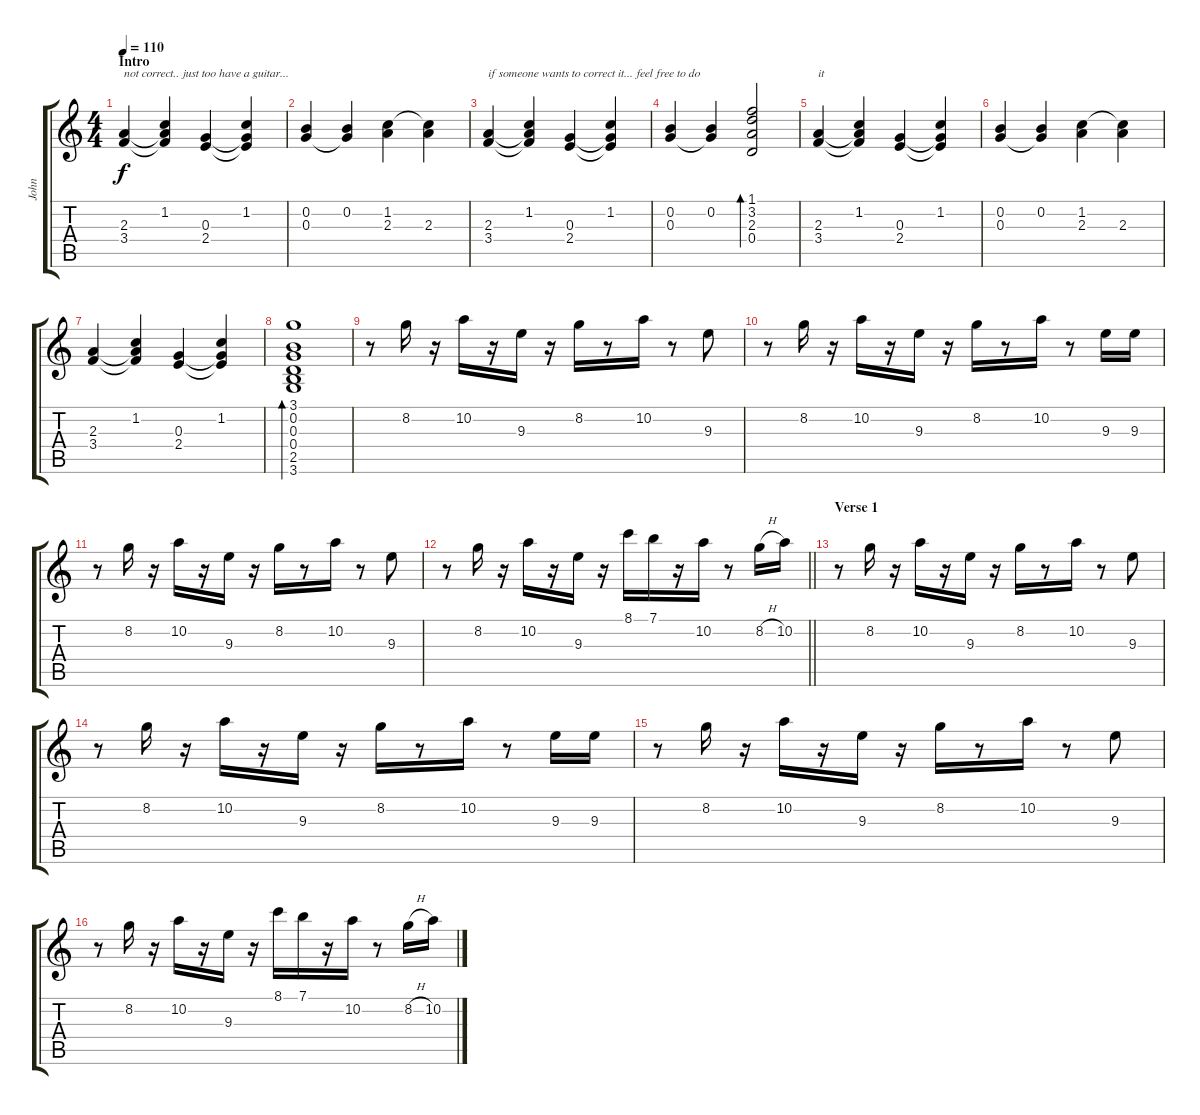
\track ("John" "John") {instrument electricguitarjazz}
\staff {score tabs}
\tuning (E4 B3 G3 D3 A2 E2) {hide}
\ts (4 4)
\section ("" "Intro")
\tempo 110
\clef g2
\ks c
(2.3 3.4).4{txt "not correct.. just too have a guitar... " dy f instrument electricguitarjazz} (1.2 2.3{t} 3.4{t}).4 (0.3 2.4).4 (1.2 0.3{t} 2.4{t}).4 |
(0.2 0.3).4 (0.2 0.3{t}).4 (1.2 2.3).4 (1.2{t} 2.3).4 |
(2.3 3.4).4{txt "if someone wants to correct it... feel free to do "} (1.2 2.3{t} 3.4{t}).4 (0.3 2.4).4 (1.2 0.3{t} 2.4{t}).4 |
(0.2 0.3).4 (0.2 0.3{t}).4 (1.1 3.2 2.3 0.4).2{bd 60} |
(2.3 3.4).4{txt "it"} (1.2 2.3{t} 3.4{t}).4 (0.3 2.4).4 (1.2 0.3{t} 2.4{t}).4 |
(0.2 0.3).4 (0.2 0.3{t}).4 (1.2 2.3).4 (1.2{t} 2.3).4 |
(2.3 3.4).4 (1.2 2.3{t} 3.4{t}).4 (0.3 2.4).4 (1.2 0.3{t} 2.4{t}).4 |
(3.1 0.2 0.3 0.4 2.5 3.6).1{bd 60} |
r.8 8.2.16 r.16 10.2.16 r.16 9.3.16 r.16 8.2.16 r.8 10.2.16 r.8 9.3.8 |
r.8 8.2.16 r.16 10.2.16 r.16 9.3.16 r.16 8.2.16 r.8 10.2.16 r.8 9.3.16 9.3.16 |
r.8 8.2.16 r.16 10.2.16 r.16 9.3.16 r.16 8.2.16 r.8 10.2.16 r.8 9.3.8 |
\barLineRight lightlight
r.8 8.2.16 r.16 10.2.16 r.16 9.3.16 r.16 8.1.16 7.1.16 r.16 10.2.16 r.8 8.2{h}.16 10.2.16 |
\section ("" "Verse 1")
r.8 8.2.16 r.16 10.2.16 r.16 9.3.16 r.16 8.2.16 r.8 10.2.16 r.8 9.3.8 |
r.8 8.2.16 r.16 10.2.16 r.16 9.3.16 r.16 8.2.16 r.8 10.2.16 r.8 9.3.16 9.3.16 |
r.8 8.2.16 r.16 10.2.16 r.16 9.3.16 r.16 8.2.16 r.8 10.2.16 r.8 9.3.8 |
r.8 8.2.16 r.16 10.2.16 r.16 9.3.16 r.16 8.1.16 7.1.16 r.16 10.2.16 r.8 8.2{h}.16 10.2.16
